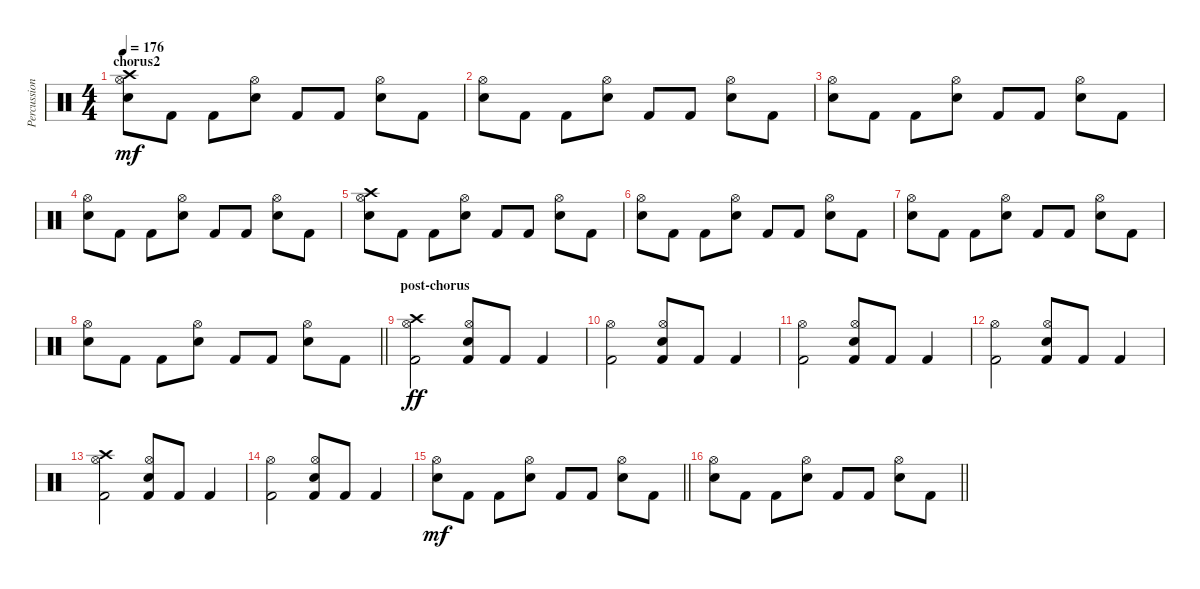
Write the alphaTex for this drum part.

\track ("Percussion" "Percussion") {instrument percussion}
\staff {score}
\articulation defaults
\ts (4 4)
\section ("" "chorus2")
\tempo 176
\clef neutral
\ks c
("Snare (hit) 2" "Hi-Hat (open)" "Crash high (hit)").8{dy mf} "Kick (hit) 2".8 "Kick (hit) 2".8 ("Snare (hit) 2" "Hi-Hat (open)").8 "Kick (hit) 2".8 "Kick (hit) 2".8 ("Snare (hit) 2" "Hi-Hat (open)").8 "Kick (hit) 2".8 |
("Snare (hit) 2" "Hi-Hat (open)").8 "Kick (hit) 2".8 "Kick (hit) 2".8 ("Snare (hit) 2" "Hi-Hat (open)").8 "Kick (hit) 2".8 "Kick (hit) 2".8 ("Snare (hit) 2" "Hi-Hat (open)").8 "Kick (hit) 2".8 |
("Snare (hit) 2" "Hi-Hat (open)").8 "Kick (hit) 2".8 "Kick (hit) 2".8 ("Snare (hit) 2" "Hi-Hat (open)").8 "Kick (hit) 2".8 "Kick (hit) 2".8 ("Snare (hit) 2" "Hi-Hat (open)").8 "Kick (hit) 2".8 |
("Snare (hit) 2" "Hi-Hat (open)").8 "Kick (hit) 2".8 "Kick (hit) 2".8 ("Snare (hit) 2" "Hi-Hat (open)").8 "Kick (hit) 2".8 "Kick (hit) 2".8 ("Snare (hit) 2" "Hi-Hat (open)").8 "Kick (hit) 2".8 |
("Snare (hit) 2" "Hi-Hat (open)" "Crash high (hit)").8 "Kick (hit) 2".8 "Kick (hit) 2".8 ("Snare (hit) 2" "Hi-Hat (open)").8 "Kick (hit) 2".8 "Kick (hit) 2".8 ("Snare (hit) 2" "Hi-Hat (open)").8 "Kick (hit) 2".8 |
("Snare (hit) 2" "Hi-Hat (open)").8 "Kick (hit) 2".8 "Kick (hit) 2".8 ("Snare (hit) 2" "Hi-Hat (open)").8 "Kick (hit) 2".8 "Kick (hit) 2".8 ("Snare (hit) 2" "Hi-Hat (open)").8 "Kick (hit) 2".8 |
("Snare (hit) 2" "Hi-Hat (open)").8 "Kick (hit) 2".8 "Kick (hit) 2".8 ("Snare (hit) 2" "Hi-Hat (open)").8 "Kick (hit) 2".8 "Kick (hit) 2".8 ("Snare (hit) 2" "Hi-Hat (open)").8 "Kick (hit) 2".8 |
\barLineRight lightlight
("Snare (hit) 2" "Hi-Hat (open)").8 "Kick (hit) 2".8 "Kick (hit) 2".8 ("Snare (hit) 2" "Hi-Hat (open)").8 "Kick (hit) 2".8 "Kick (hit) 2".8 ("Snare (hit) 2" "Hi-Hat (open)").8 "Kick (hit) 2".8 |
\section ("" "post-chorus")
("Kick (hit) 2" "Crash high (hit)" "Hi-Hat (open)").2{dy ff} ("Kick (hit) 2" "Hi-Hat (open)" "Snare (hit) 2").8 "Kick (hit) 2".8 "Kick (hit) 2".4 |
("Kick (hit) 2" "Hi-Hat (open)").2 ("Kick (hit) 2" "Hi-Hat (open)" "Snare (hit) 2").8 "Kick (hit) 2".8 "Kick (hit) 2".4 |
("Kick (hit) 2" "Hi-Hat (open)").2 ("Kick (hit) 2" "Hi-Hat (open)" "Snare (hit) 2").8 "Kick (hit) 2".8 "Kick (hit) 2".4 |
("Kick (hit) 2" "Hi-Hat (open)").2 ("Kick (hit) 2" "Hi-Hat (open)" "Snare (hit) 2").8 "Kick (hit) 2".8 "Kick (hit) 2".4 |
("Kick (hit) 2" "Crash high (hit)" "Hi-Hat (open)").2 ("Kick (hit) 2" "Hi-Hat (open)" "Snare (hit) 2").8 "Kick (hit) 2".8 "Kick (hit) 2".4 |
("Kick (hit) 2" "Hi-Hat (open)").2 ("Kick (hit) 2" "Hi-Hat (open)" "Snare (hit) 2").8 "Kick (hit) 2".8 "Kick (hit) 2".4 |
\barLineRight lightlight
("Snare (hit) 2" "Hi-Hat (open)").8{dy mf} "Kick (hit) 2".8 "Kick (hit) 2".8 ("Snare (hit) 2" "Hi-Hat (open)").8 "Kick (hit) 2".8 "Kick (hit) 2".8 ("Snare (hit) 2" "Hi-Hat (open)").8 "Kick (hit) 2".8 |
\barLineRight lightlight
("Snare (hit) 2" "Hi-Hat (open)").8 "Kick (hit) 2".8 "Kick (hit) 2".8 ("Snare (hit) 2" "Hi-Hat (open)").8 "Kick (hit) 2".8 "Kick (hit) 2".8 ("Snare (hit) 2" "Hi-Hat (open)").8 "Kick (hit) 2".8
